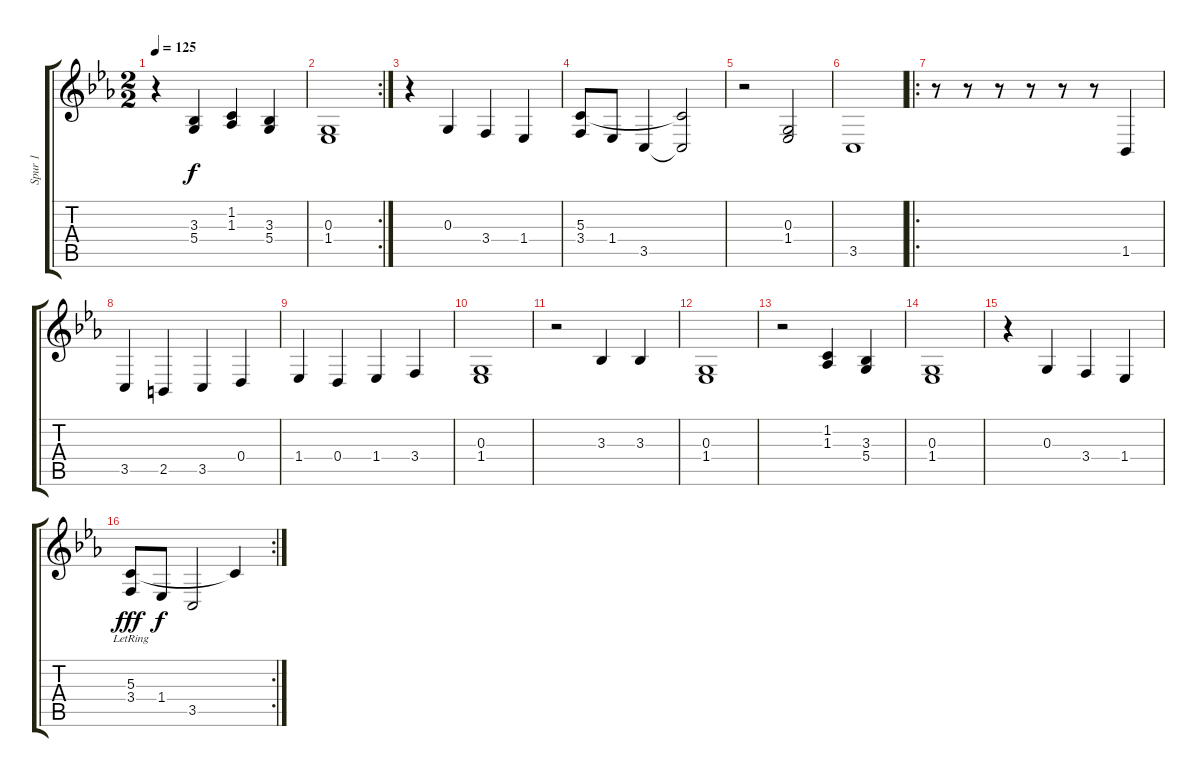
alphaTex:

\track ("Spur 1" "Spur 1") {instrument churchorgan}
\staff {score tabs}
\tuning (E4 B3 G3 D3 A2 E2) {hide}
\ts (2 2)
\tempo 125
\clef g2
\ks cminor
r.4{dy f} (3.3 5.4).4 (1.2 1.3).4 (3.3 5.4).4 |
\rc 2
(0.3 1.4).1 |
r.4 0.3.4 3.4.4 1.4.4 |
(5.3 3.4).8 1.4.8 3.5.4 (5.3{t} 3.5{t}).2 |
r.2 (0.3 1.4).2 |
3.5.1 |
\ro
r.8 r.8 r.8 r.8 r.8 r.8 1.5.4 |
3.5.4 2.5.4 3.5.4 0.4.4 |
1.4.4 0.4.4 1.4.4 3.4.4 |
(0.3 1.4).1 |
r.2 3.3.4 3.3.4 |
(0.3 1.4).1 |
r.2 (1.2 1.3).4 (3.3 5.4).4 |
(0.3 1.4).1 |
r.4 0.3.4 3.4.4 1.4.4 |
\rc 2
(5.3{lr} 3.4).8{dy fff} 1.4.8{dy f} 3.5.2 5.3{t}.4
